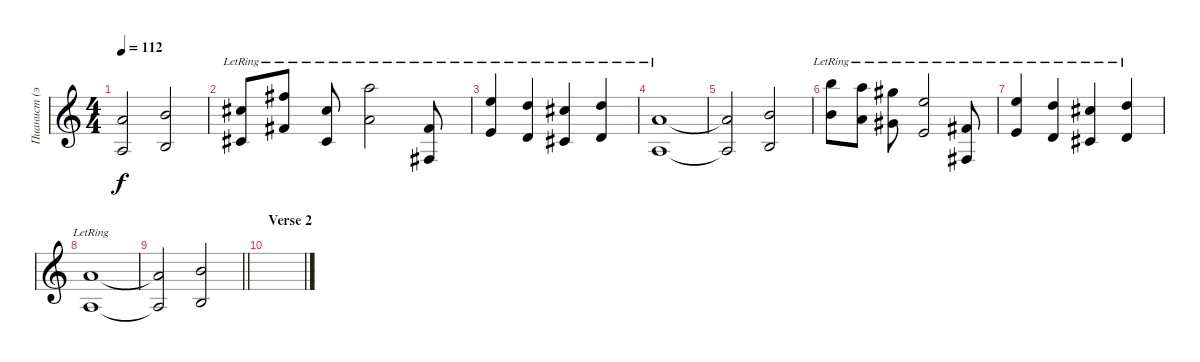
\track ("Пианист (эффект)" "Пианист (э") {instrument synthstrings1}
\staff {score}
\tuning (E4 B3 G3 D3 A2 E2) {hide}
\ts (4 4)
\tempo 112
\clef g2
\ks c
(14.3{t} 12.5{t}).2{dy f} (16.3 14.5).2 |
(14.2 11.4{lr}).8 (14.1 11.3{lr}).8 (14.2 11.4{lr}).8 (17.1 14.3{lr}).2 (11.3 9.5{lr}).8 |
(17.2 14.4{lr}).4 (15.2 12.4{lr}).4 (14.2 11.4{lr}).4 (15.2 12.4{lr}).4 |
(14.3 12.5{lr}).1 |
(14.3{t} 12.5{t}).2 (16.3 14.5).2 |
(19.1 12.2{lr}).8 (17.1 14.3{lr}).8 (16.1 13.3{lr}).8 (17.2 14.4{lr}).2 (11.3 9.5{lr}).8 |
(17.2 14.4{lr}).4 (15.2 12.4{lr}).4 (14.2 11.4{lr}).4 (15.2 12.4{lr}).4 |
(14.3 12.5{lr}).1 |
\barLineRight lightlight
(14.3{t} 12.5{t}).2 (16.3 14.5).2 |
\section ("" "Verse 2")
